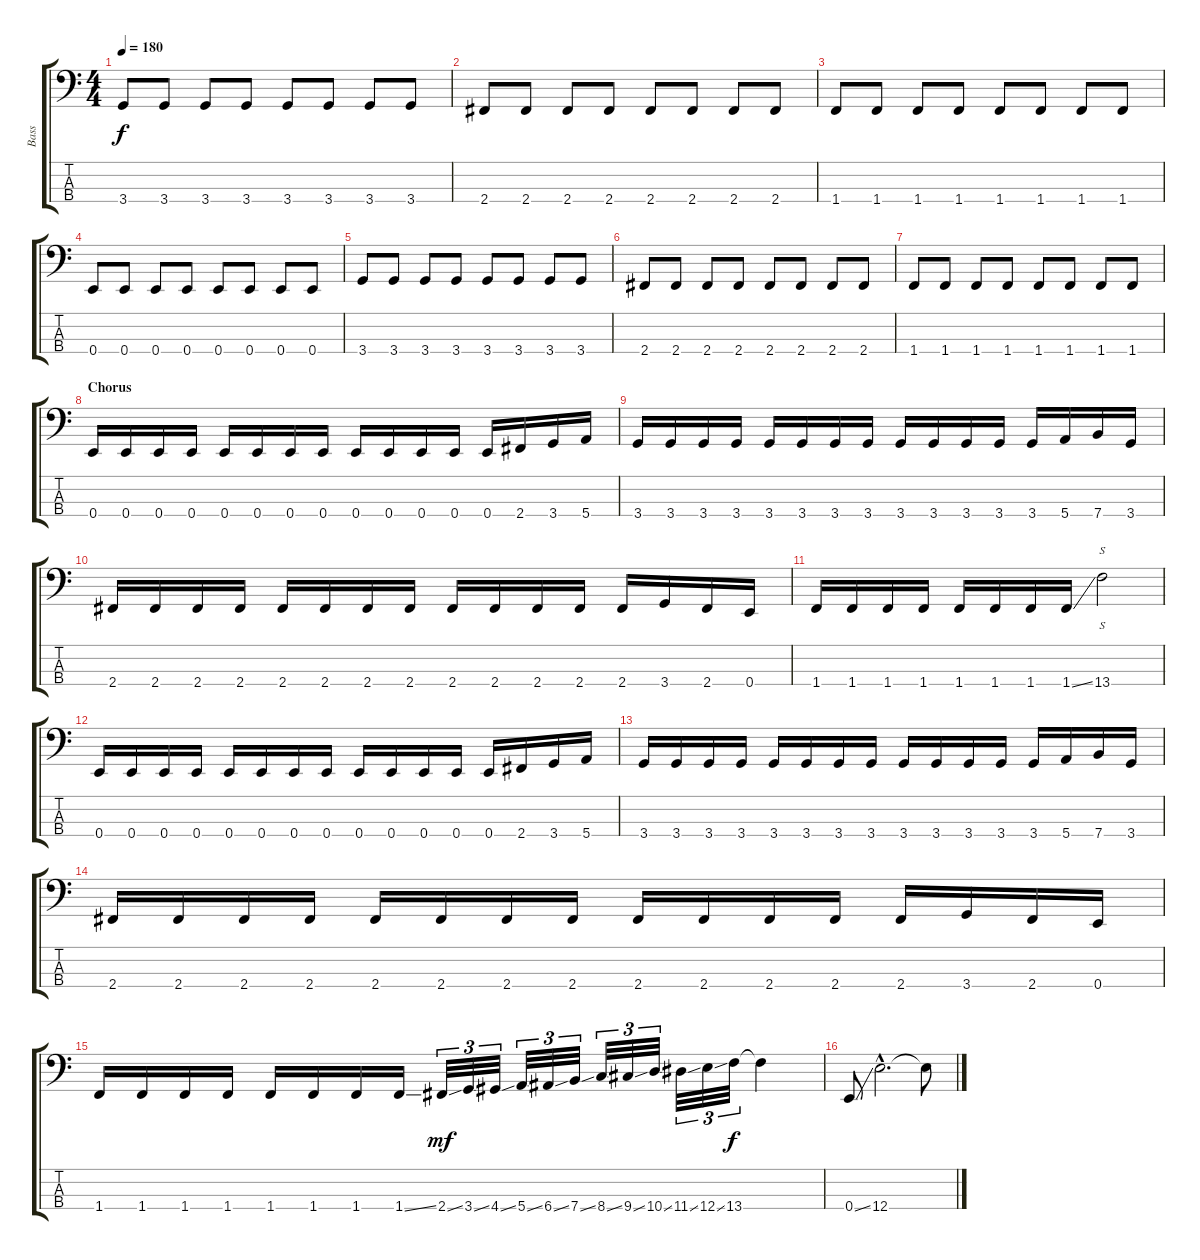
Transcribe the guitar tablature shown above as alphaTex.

\track ("Bass" "Bass") {instrument electricbasspick}
\staff {score tabs}
\tuning (G2 D2 A1 E1) {hide}
\ts (4 4)
\tempo 180
\clef f4
\ks c
3.4.8{dy f} 3.4.8 3.4.8 3.4.8 3.4.8 3.4.8 3.4.8 3.4.8 |
2.4.8 2.4.8 2.4.8 2.4.8 2.4.8 2.4.8 2.4.8 2.4.8 |
1.4.8 1.4.8 1.4.8 1.4.8 1.4.8 1.4.8 1.4.8 1.4.8 |
0.4.8{instrument electricbasspick} 0.4.8 0.4.8 0.4.8 0.4.8 0.4.8 0.4.8 0.4.8 |
3.4.8 3.4.8 3.4.8 3.4.8 3.4.8 3.4.8 3.4.8 3.4.8 |
2.4.8 2.4.8 2.4.8 2.4.8 2.4.8 2.4.8 2.4.8 2.4.8 |
1.4.8 1.4.8 1.4.8 1.4.8 1.4.8 1.4.8 1.4.8 1.4.8 |
\section ("" "Chorus")
0.4.16 0.4.16 0.4.16 0.4.16 0.4.16 0.4.16 0.4.16 0.4.16 0.4.16 0.4.16 0.4.16 0.4.16 0.4.16 2.4.16 3.4.16 5.4.16 |
3.4.16 3.4.16 3.4.16 3.4.16 3.4.16 3.4.16 3.4.16 3.4.16 3.4.16 3.4.16 3.4.16 3.4.16 3.4.16 5.4.16 7.4.16 3.4.16 |
2.4.16 2.4.16 2.4.16 2.4.16 2.4.16 2.4.16 2.4.16 2.4.16 2.4.16 2.4.16 2.4.16 2.4.16 2.4.16 3.4.16 2.4.16 0.4.16 |
1.4.16 1.4.16 1.4.16 1.4.16 1.4.16 1.4.16 1.4.16 1.4{ss}.16 13.4.2{s instrument slapbass1} |
0.4.16{instrument electricbasspick} 0.4.16 0.4.16 0.4.16 0.4.16 0.4.16 0.4.16 0.4.16 0.4.16 0.4.16 0.4.16 0.4.16 0.4.16 2.4.16 3.4.16 5.4.16 |
3.4.16 3.4.16 3.4.16 3.4.16 3.4.16 3.4.16 3.4.16 3.4.16 3.4.16 3.4.16 3.4.16 3.4.16 3.4.16 5.4.16 7.4.16 3.4.16 |
2.4.16 2.4.16 2.4.16 2.4.16 2.4.16 2.4.16 2.4.16 2.4.16 2.4.16 2.4.16 2.4.16 2.4.16 2.4.16 3.4.16 2.4.16 0.4.16 |
1.4.16 1.4.16 1.4.16 1.4.16 1.4.16 1.4.16 1.4.16 1.4{ss}.16 2.4{ss}.32{tu (3 2) dy mf} 3.4{ss}.32{tu (3 2)} 4.4{ss}.32{tu (3 2)} 5.4{ss}.32{tu (3 2)} 6.4{ss}.32{tu (3 2)} 7.4{ss}.32{tu (3 2)} 8.4{ss}.32{tu (3 2)} 9.4{ss}.32{tu (3 2)} 10.4{ss}.32{tu (3 2)} 11.4{ss}.32{tu (3 2)} 12.4{ss}.32{tu (3 2)} 13.4.32{tu (3 2) dy f} 13.4{t}.4 |
0.4{ss}.8 12.4{hac}.2{d} 12.4{t}.8
